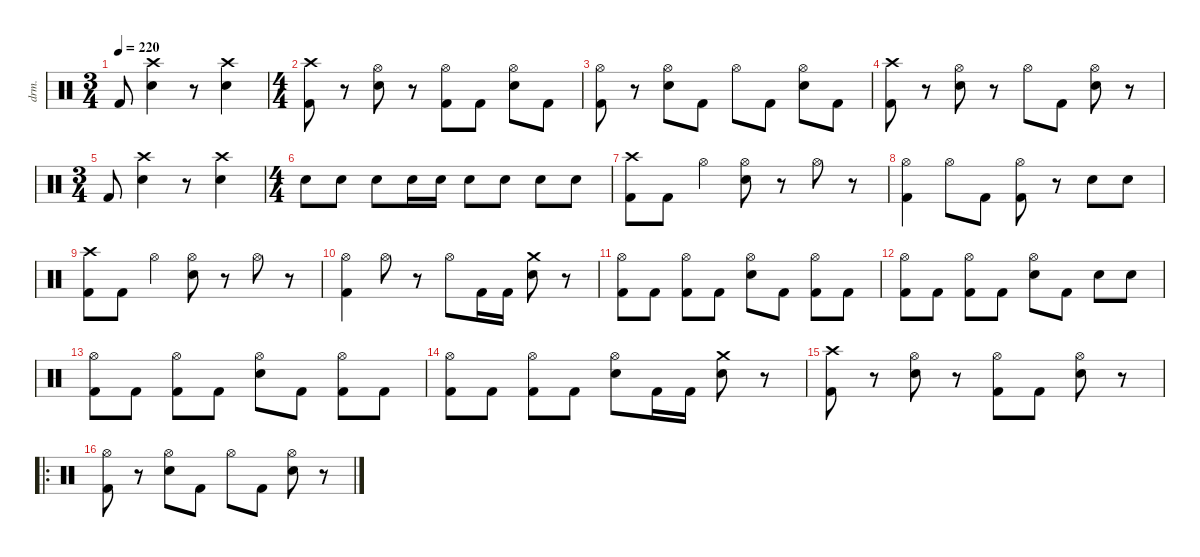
\defaultSystemsLayout 4
\hideDynamics
\bracketExtendMode nobrackets
\track ("Urlich" "drm.") {instrument percussion}
\staff {score}
\articulation defaults
\ts (3 4)
\tempo 220
\clef neutral
\ks c "Kick (hit) 2".8{dy f}
("Crash high (hit)" "Snare (hit) 2").4 r.8 ("Crash high (hit)" "Snare (hit) 2").4 |
\ts (4 4)
("Crash high (hit)" "Kick (hit) 2").8 r.8 ("Hi-Hat (open)" "Snare (hit) 2").8 r.8 ("Hi-Hat (open)" "Kick (hit) 2").8 "Kick (hit) 2".8 ("Hi-Hat (open)" "Snare (hit) 2").8 "Kick (hit) 2".8 |
("Hi-Hat (open)" "Kick (hit) 2").8 r.8 ("Hi-Hat (open)" "Snare (hit) 2").8 "Kick (hit) 2".8 "Hi-Hat (open)".8 "Kick (hit) 2".8 ("Hi-Hat (open)" "Snare (hit) 2").8 "Kick (hit) 2".8 |
("Crash high (hit)" "Kick (hit) 2").8 r.8 ("Hi-Hat (open)" "Snare (hit) 2").8 r.8 "Hi-Hat (open)".8 "Kick (hit) 2".8 ("Hi-Hat (open)" "Snare (hit) 2").8 r.8 |
\ts (3 4)
"Kick (hit) 2".8 ("Crash high (hit)" "Snare (hit) 2").4 r.8 ("Crash high (hit)" "Snare (hit) 2").4 |
\ts (4 4)
"Snare (hit) 2".8 "Snare (hit) 2".8 "Snare (hit) 2".8 "Snare (hit) 2".16 "Snare (hit) 2".16 "Snare (hit) 2".8 "Snare (hit) 2".8 "Snare (hit) 2".8 "Snare (hit) 2".8 |
("Crash high (hit)" "Kick (hit) 2").8 "Kick (hit) 2".8 "Hi-Hat (open)".4 ("Hi-Hat (open)" "Snare (hit) 2").8 r.8 "Hi-Hat (open)".8 r.8 |
("Hi-Hat (open)" "Kick (hit) 2").4 "Hi-Hat (open)".8 "Kick (hit) 2".8 ("Hi-Hat (open)" "Kick (hit) 2").8 r.8 "Snare (hit) 2".8 "Snare (hit) 2".8 |
("Crash high (hit)" "Kick (hit) 2").8 "Kick (hit) 2".8 "Hi-Hat (open)".4 ("Hi-Hat (open)" "Snare (hit) 2").8 r.8 "Hi-Hat (open)".8 r.8 |
("Hi-Hat (open)" "Kick (hit) 2").4 "Hi-Hat (open)".8 r.8 "Hi-Hat (open)".8 "Kick (hit) 2".16 "Kick (hit) 2".16 ("Crash medium (hit)" "Snare (hit) 2").8 r.8 |
("Hi-Hat (open)" "Kick (hit) 2").8 "Kick (hit) 2".8 ("Hi-Hat (open)" "Kick (hit) 2").8 "Kick (hit) 2".8 ("Hi-Hat (open)" "Snare (hit) 2").8 "Kick (hit) 2".8 ("Hi-Hat (open)" "Kick (hit) 2").8 "Kick (hit) 2".8 |
("Hi-Hat (open)" "Kick (hit) 2").8 "Kick (hit) 2".8 ("Hi-Hat (open)" "Kick (hit) 2").8 "Kick (hit) 2".8 ("Hi-Hat (open)" "Snare (hit) 2").8 "Kick (hit) 2".8 "Snare (hit) 2".8 "Snare (hit) 2".8 |
("Hi-Hat (open)" "Kick (hit) 2").8 "Kick (hit) 2".8 ("Hi-Hat (open)" "Kick (hit) 2").8 "Kick (hit) 2".8 ("Hi-Hat (open)" "Snare (hit) 2").8 "Kick (hit) 2".8 ("Hi-Hat (open)" "Kick (hit) 2").8 "Kick (hit) 2".8 |
("Hi-Hat (open)" "Kick (hit) 2").8 "Kick (hit) 2".8 ("Hi-Hat (open)" "Kick (hit) 2").8 "Kick (hit) 2".8 ("Hi-Hat (open)" "Snare (hit) 2").8 "Kick (hit) 2".16 "Kick (hit) 2".16 ("Crash medium (hit)" "Snare (hit) 2").8 r.8 |
("Crash high (hit)" "Kick (hit) 2").8 r.8 ("Hi-Hat (open)" "Snare (hit) 2").8 r.8 ("Hi-Hat (open)" "Kick (hit) 2").8 "Kick (hit) 2".8 ("Hi-Hat (open)" "Snare (hit) 2").8 r.8 |
\ro
("Hi-Hat (open)" "Kick (hit) 2").8 r.8 ("Hi-Hat (open)" "Snare (hit) 2").8 "Kick (hit) 2".8 "Hi-Hat (open)".8 "Kick (hit) 2".8 ("Hi-Hat (open)" "Snare (hit) 2").8 r.8
